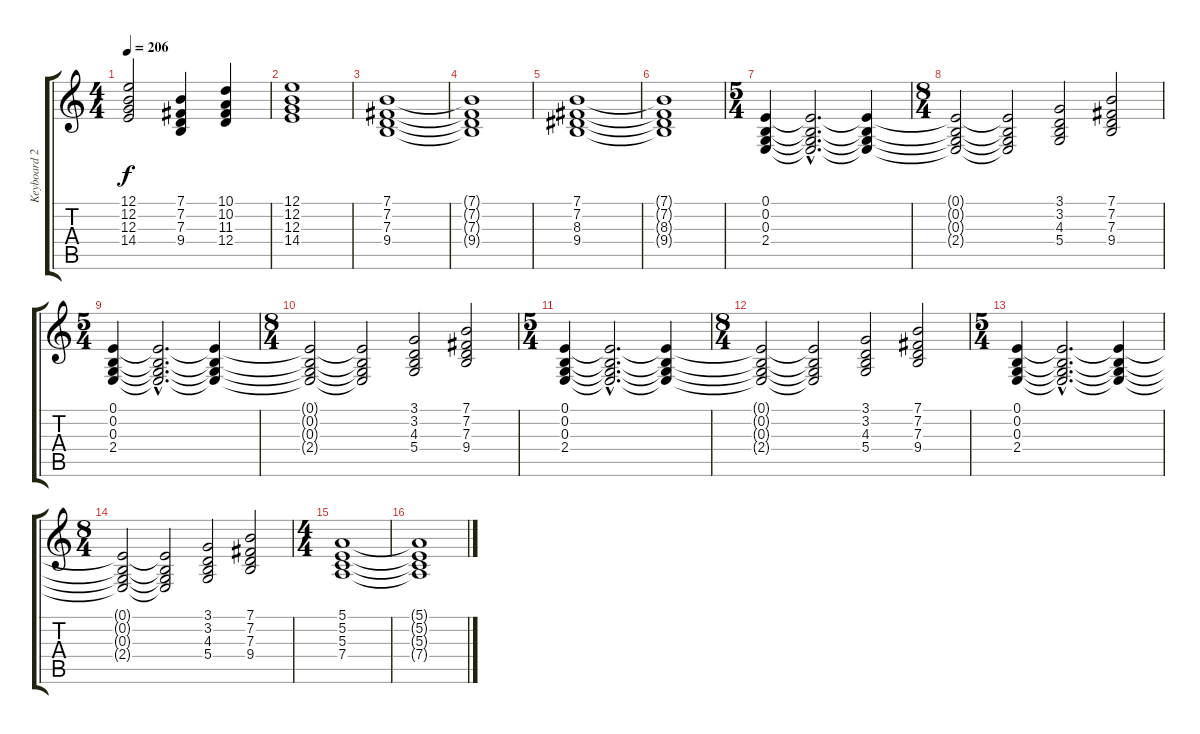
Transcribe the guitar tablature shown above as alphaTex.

\track ("Keyboard 2" "Keyboard 2") {instrument choiraahs}
\staff {score tabs}
\tuning (E4 B3 G3 D3 A2 E2) {hide}
\ts (4 4)
\tempo 206
\clef g2
\ks c
(12.1 12.2 12.3 14.4).2{dy f} (7.1 7.2 7.3 9.4).4 (10.1 10.2 11.3 12.4).4 |
(12.1 12.2 12.3 14.4).1 |
(7.1 7.2 7.3 9.4).1 |
(7.1{t} 7.2{t} 7.3{t} 9.4{t}).1 |
(7.1 7.2 8.3 9.4).1 |
(7.1{t} 7.2{t} 8.3{t} 9.4{t}).1 |
\ts (5 4)
(0.1 0.2 0.3 2.4).4 (0.1{hac t} 0.2{hac t} 0.3{hac t} 2.4{hac t}).2{d} (0.1{t} 0.2{t} 0.3{t} 2.4{t}).4 |
\ts (8 4)
(0.1{t} 0.2{t} 0.3{t} 2.4{t}).2 (0.1{t} 0.2{t} 0.3{t} 2.4{t}).2 (3.1 3.2 4.3 5.4).2 (7.1 7.2 7.3 9.4).2 |
\ts (5 4)
(0.1 0.2 0.3 2.4).4 (0.1{hac t} 0.2{hac t} 0.3{hac t} 2.4{hac t}).2{d} (0.1{t} 0.2{t} 0.3{t} 2.4{t}).4 |
\ts (8 4)
(0.1{t} 0.2{t} 0.3{t} 2.4{t}).2 (0.1{t} 0.2{t} 0.3{t} 2.4{t}).2 (3.1 3.2 4.3 5.4).2 (7.1 7.2 7.3 9.4).2 |
\ts (5 4)
(0.1 0.2 0.3 2.4).4 (0.1{hac t} 0.2{hac t} 0.3{hac t} 2.4{hac t}).2{d} (0.1{t} 0.2{t} 0.3{t} 2.4{t}).4 |
\ts (8 4)
(0.1{t} 0.2{t} 0.3{t} 2.4{t}).2 (0.1{t} 0.2{t} 0.3{t} 2.4{t}).2 (3.1 3.2 4.3 5.4).2 (7.1 7.2 7.3 9.4).2 |
\ts (5 4)
(0.1 0.2 0.3 2.4).4 (0.1{hac t} 0.2{hac t} 0.3{hac t} 2.4{hac t}).2{d} (0.1{t} 0.2{t} 0.3{t} 2.4{t}).4 |
\ts (8 4)
(0.1{t} 0.2{t} 0.3{t} 2.4{t}).2 (0.1{t} 0.2{t} 0.3{t} 2.4{t}).2 (3.1 3.2 4.3 5.4).2 (7.1 7.2 7.3 9.4).2 |
\ts (4 4)
(5.1 5.2 5.3 7.4).1 |
(5.1{t} 5.2{t} 5.3{t} 7.4{t}).1
